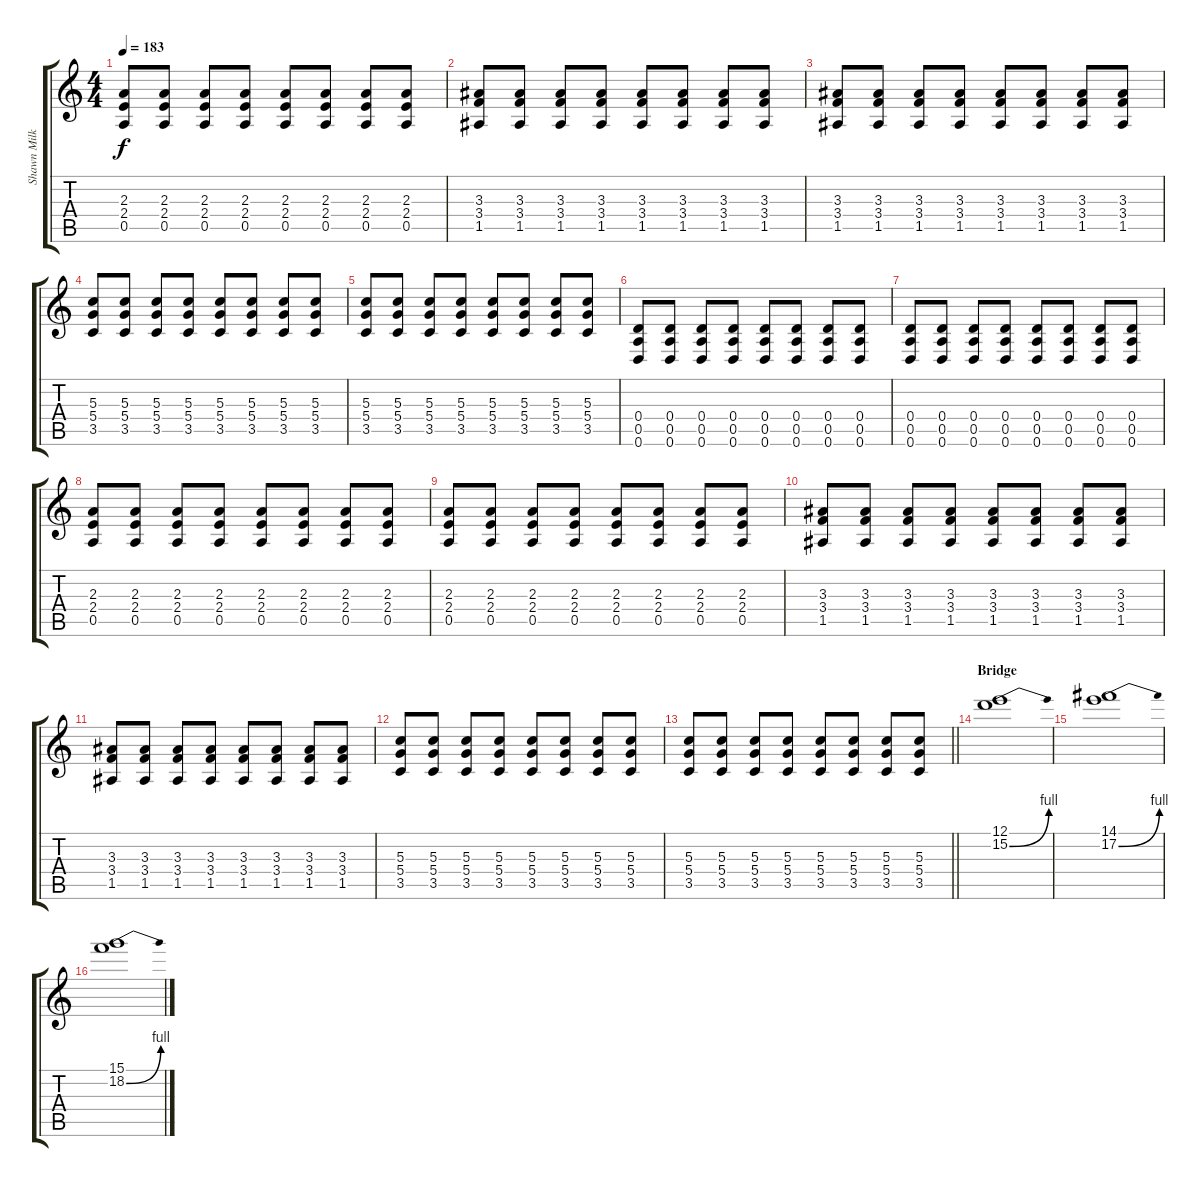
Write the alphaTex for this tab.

\track ("Shawn Milke - Harmonic Guitar" "Shawn Milk") {instrument distortionguitar}
\staff {score tabs}
\tuning (E4 B3 G3 D3 A2 D2) {hide}
\ts (4 4)
\tempo 183
\clef g2
\ks c
(2.3 2.4 0.5).8{dy f} (2.3 2.4 0.5).8 (2.3 2.4 0.5).8 (2.3 2.4 0.5).8 (2.3 2.4 0.5).8 (2.3 2.4 0.5).8 (2.3 2.4 0.5).8 (2.3 2.4 0.5).8 |
(3.3 3.4 1.5).8 (3.3 3.4 1.5).8 (3.3 3.4 1.5).8 (3.3 3.4 1.5).8 (3.3 3.4 1.5).8 (3.3 3.4 1.5).8 (3.3 3.4 1.5).8 (3.3 3.4 1.5).8 |
(3.3 3.4 1.5).8 (3.3 3.4 1.5).8 (3.3 3.4 1.5).8 (3.3 3.4 1.5).8 (3.3 3.4 1.5).8 (3.3 3.4 1.5).8 (3.3 3.4 1.5).8 (3.3 3.4 1.5).8 |
(5.3 5.4 3.5).8 (5.3 5.4 3.5).8 (5.3 5.4 3.5).8 (5.3 5.4 3.5).8 (5.3 5.4 3.5).8 (5.3 5.4 3.5).8 (5.3 5.4 3.5).8 (5.3 5.4 3.5).8 |
(5.3 5.4 3.5).8 (5.3 5.4 3.5).8 (5.3 5.4 3.5).8 (5.3 5.4 3.5).8 (5.3 5.4 3.5).8 (5.3 5.4 3.5).8 (5.3 5.4 3.5).8 (5.3 5.4 3.5).8 |
(0.4 0.5 0.6).8 (0.4 0.5 0.6).8 (0.4 0.5 0.6).8 (0.4 0.5 0.6).8 (0.4 0.5 0.6).8 (0.4 0.5 0.6).8 (0.4 0.5 0.6).8 (0.4 0.5 0.6).8 |
(0.4 0.5 0.6).8 (0.4 0.5 0.6).8 (0.4 0.5 0.6).8 (0.4 0.5 0.6).8 (0.4 0.5 0.6).8 (0.4 0.5 0.6).8 (0.4 0.5 0.6).8 (0.4 0.5 0.6).8 |
(2.3 2.4 0.5).8 (2.3 2.4 0.5).8 (2.3 2.4 0.5).8 (2.3 2.4 0.5).8 (2.3 2.4 0.5).8 (2.3 2.4 0.5).8 (2.3 2.4 0.5).8 (2.3 2.4 0.5).8 |
(2.3 2.4 0.5).8 (2.3 2.4 0.5).8 (2.3 2.4 0.5).8 (2.3 2.4 0.5).8 (2.3 2.4 0.5).8 (2.3 2.4 0.5).8 (2.3 2.4 0.5).8 (2.3 2.4 0.5).8 |
(3.3 3.4 1.5).8 (3.3 3.4 1.5).8 (3.3 3.4 1.5).8 (3.3 3.4 1.5).8 (3.3 3.4 1.5).8 (3.3 3.4 1.5).8 (3.3 3.4 1.5).8 (3.3 3.4 1.5).8 |
(3.3 3.4 1.5).8 (3.3 3.4 1.5).8 (3.3 3.4 1.5).8 (3.3 3.4 1.5).8 (3.3 3.4 1.5).8 (3.3 3.4 1.5).8 (3.3 3.4 1.5).8 (3.3 3.4 1.5).8 |
(5.3 5.4 3.5).8 (5.3 5.4 3.5).8 (5.3 5.4 3.5).8 (5.3 5.4 3.5).8 (5.3 5.4 3.5).8 (5.3 5.4 3.5).8 (5.3 5.4 3.5).8 (5.3 5.4 3.5).8 |
\barLineRight lightlight
(5.3 5.4 3.5).8 (5.3 5.4 3.5).8 (5.3 5.4 3.5).8 (5.3 5.4 3.5).8 (5.3 5.4 3.5).8 (5.3 5.4 3.5).8 (5.3 5.4 3.5).8 (5.3 5.4 3.5).8 |
\section ("" "Bridge")
(12.1 15.2{be (bend 0 0 60 4)}).1 |
(14.1 17.2{be (bend 0 0 60 4)}).1 |
(15.1 18.2{be (bend 0 0 60 4)}).1
